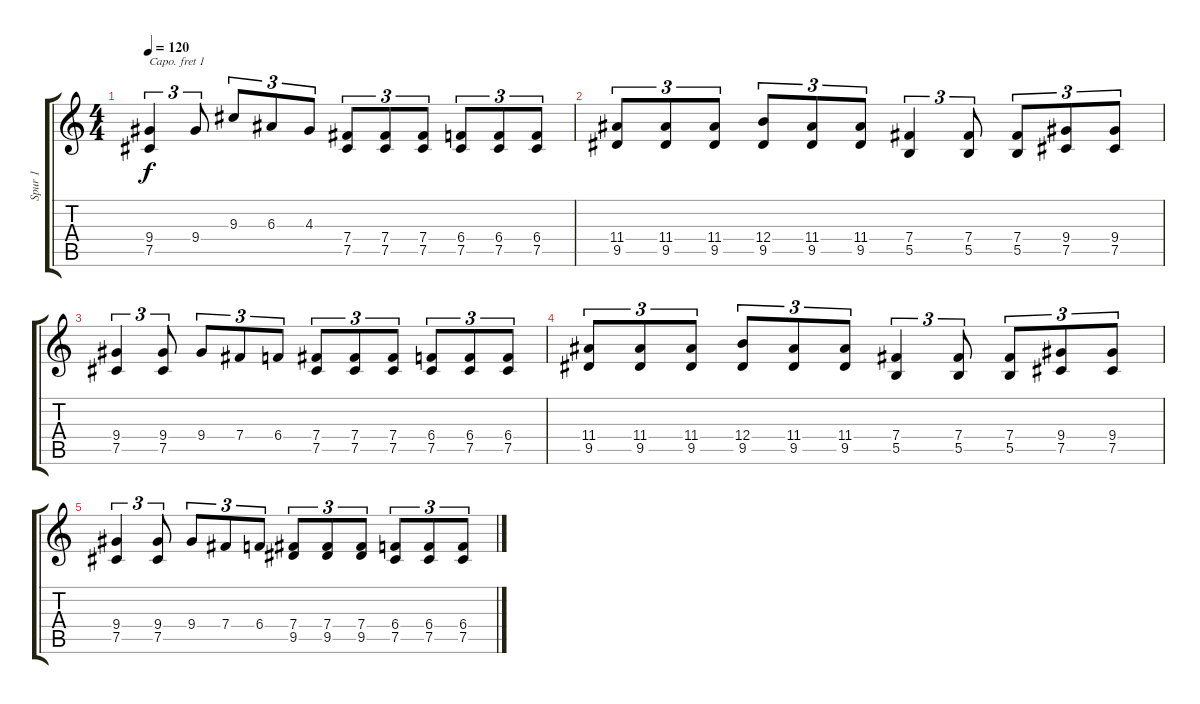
\track ("Spur 1" "Spur 1") {instrument distortionguitar}
\staff {score tabs}
\capo 1
\tuning (C4 G3 Eb3 Bb2 F2 C2) {hide}
\ts (4 4)
\tempo 120
\clef g2
\ks c
(9.4 7.5).4{tu (3 2) dy f} 9.4.8{tu (3 2)} 9.3.8{tu (3 2)} 6.3.8{tu (3 2)} 4.3.8{tu (3 2)} (7.4 7.5).8{tu (3 2)} (7.4 7.5).8{tu (3 2)} (7.4 7.5).8{tu (3 2)} (6.4 7.5).8{tu (3 2)} (6.4 7.5).8{tu (3 2)} (6.4 7.5).8{tu (3 2)} |
(11.4 9.5).8{tu (3 2)} (11.4 9.5).8{tu (3 2)} (11.4 9.5).8{tu (3 2)} (12.4 9.5).8{tu (3 2)} (11.4 9.5).8{tu (3 2)} (11.4 9.5).8{tu (3 2)} (7.4 5.5).4{tu (3 2)} (7.4 5.5).8{tu (3 2)} (7.4 5.5).8{tu (3 2)} (9.4 7.5).8{tu (3 2)} (9.4 7.5).8{tu (3 2)} |
(9.4 7.5).4{tu (3 2)} (9.4 7.5).8{tu (3 2)} 9.4.8{tu (3 2)} 7.4.8{tu (3 2)} 6.4.8{tu (3 2)} (7.4 7.5).8{tu (3 2)} (7.4 7.5).8{tu (3 2)} (7.4 7.5).8{tu (3 2)} (6.4 7.5).8{tu (3 2)} (6.4 7.5).8{tu (3 2)} (6.4 7.5).8{tu (3 2)} |
(11.4 9.5).8{tu (3 2)} (11.4 9.5).8{tu (3 2)} (11.4 9.5).8{tu (3 2)} (12.4 9.5).8{tu (3 2)} (11.4 9.5).8{tu (3 2)} (11.4 9.5).8{tu (3 2)} (7.4 5.5).4{tu (3 2)} (7.4 5.5).8{tu (3 2)} (7.4 5.5).8{tu (3 2)} (9.4 7.5).8{tu (3 2)} (9.4 7.5).8{tu (3 2)} |
(9.4 7.5).4{tu (3 2)} (9.4 7.5).8{tu (3 2)} 9.4.8{tu (3 2)} 7.4.8{tu (3 2)} 6.4.8{tu (3 2)} (7.4 9.5).8{tu (3 2)} (7.4 9.5).8{tu (3 2)} (7.4 9.5).8{tu (3 2)} (6.4 7.5).8{tu (3 2)} (6.4 7.5).8{tu (3 2)} (6.4 7.5).8{tu (3 2)}
